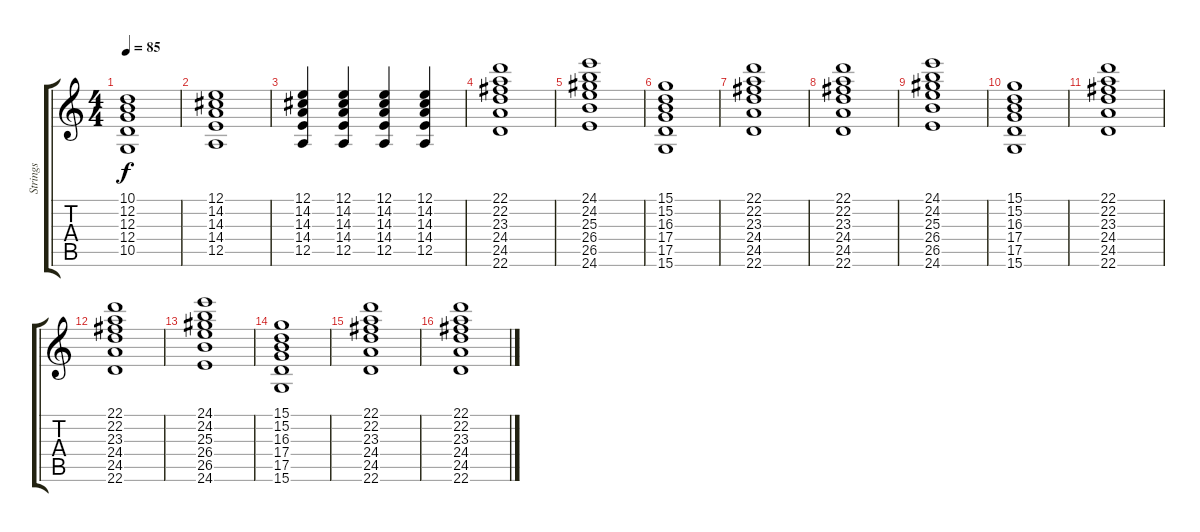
\track ("Strings" "Strings") {instrument stringensemble1}
\staff {score tabs}
\tuning (E4 B3 G3 D3 A2 E2) {hide}
\ts (4 4)
\tempo 85
\clef g2
\ks c
(10.1 12.2 12.3 12.4 10.5).1{dy f} |
(12.1 14.2 14.3 14.4 12.5).1{volume 8} |
(12.1 14.2 14.3 14.4 12.5).4 (12.1 14.2 14.3 14.4 12.5).4 (12.1 14.2 14.3 14.4 12.5).4 (12.1 14.2 14.3 14.4 12.5).4 |
(22.1 22.2 23.3 24.4 24.5 22.6).1{volume 10} |
(24.1 24.2 25.3 26.4 26.5 24.6).1 |
(15.1 15.2 16.3 17.4 17.5 15.6).1 |
(22.1 22.2 23.3 24.4 24.5 22.6).1 |
(22.1 22.2 23.3 24.4 24.5 22.6).1{volume 10} |
(24.1 24.2 25.3 26.4 26.5 24.6).1 |
(15.1 15.2 16.3 17.4 17.5 15.6).1 |
(22.1 22.2 23.3 24.4 24.5 22.6).1 |
(22.1 22.2 23.3 24.4 24.5 22.6).1{volume 10} |
(24.1 24.2 25.3 26.4 26.5 24.6).1 |
(15.1 15.2 16.3 17.4 17.5 15.6).1 |
(22.1 22.2 23.3 24.4 24.5 22.6).1 |
(22.1 22.2 23.3 24.4 24.5 22.6).1{volume 10}
